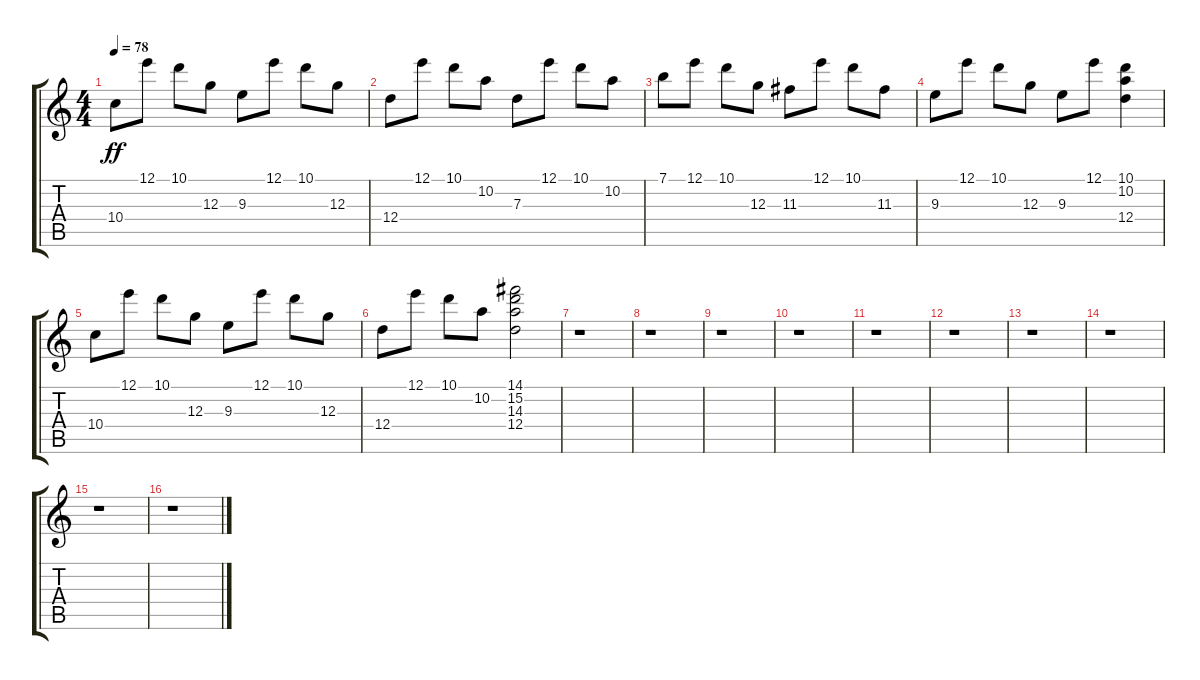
\track "" {instrument electricguitarclean}
\staff {score tabs}
\tuning (E4 B3 G3 D3 A2 E2) {hide}
\ts (4 4)
\tempo 78
\clef g2
\ks c
10.4.8{dy ff} 12.1.8 10.1.8 12.3.8 9.3.8 12.1.8 10.1.8 12.3.8 |
12.4.8 12.1.8 10.1.8 10.2.8 7.3.8 12.1.8 10.1.8 10.2.8 |
7.1.8 12.1.8 10.1.8 12.3.8 11.3.8 12.1.8 10.1.8 11.3.8 |
9.3.8 12.1.8 10.1.8 12.3.8 9.3.8 12.1.8 (10.1 10.2 12.4).4 |
10.4.8 12.1.8 10.1.8 12.3.8 9.3.8 12.1.8 10.1.8 12.3.8 |
12.4.8 12.1.8 10.1.8 10.2.8 (14.1 15.2 14.3 12.4).2 |
r.1 |
r.1 |
r.1 |
r.1 |
r.1 |
r.1 |
r.1 |
r.1 |
r.1 |
r.1
